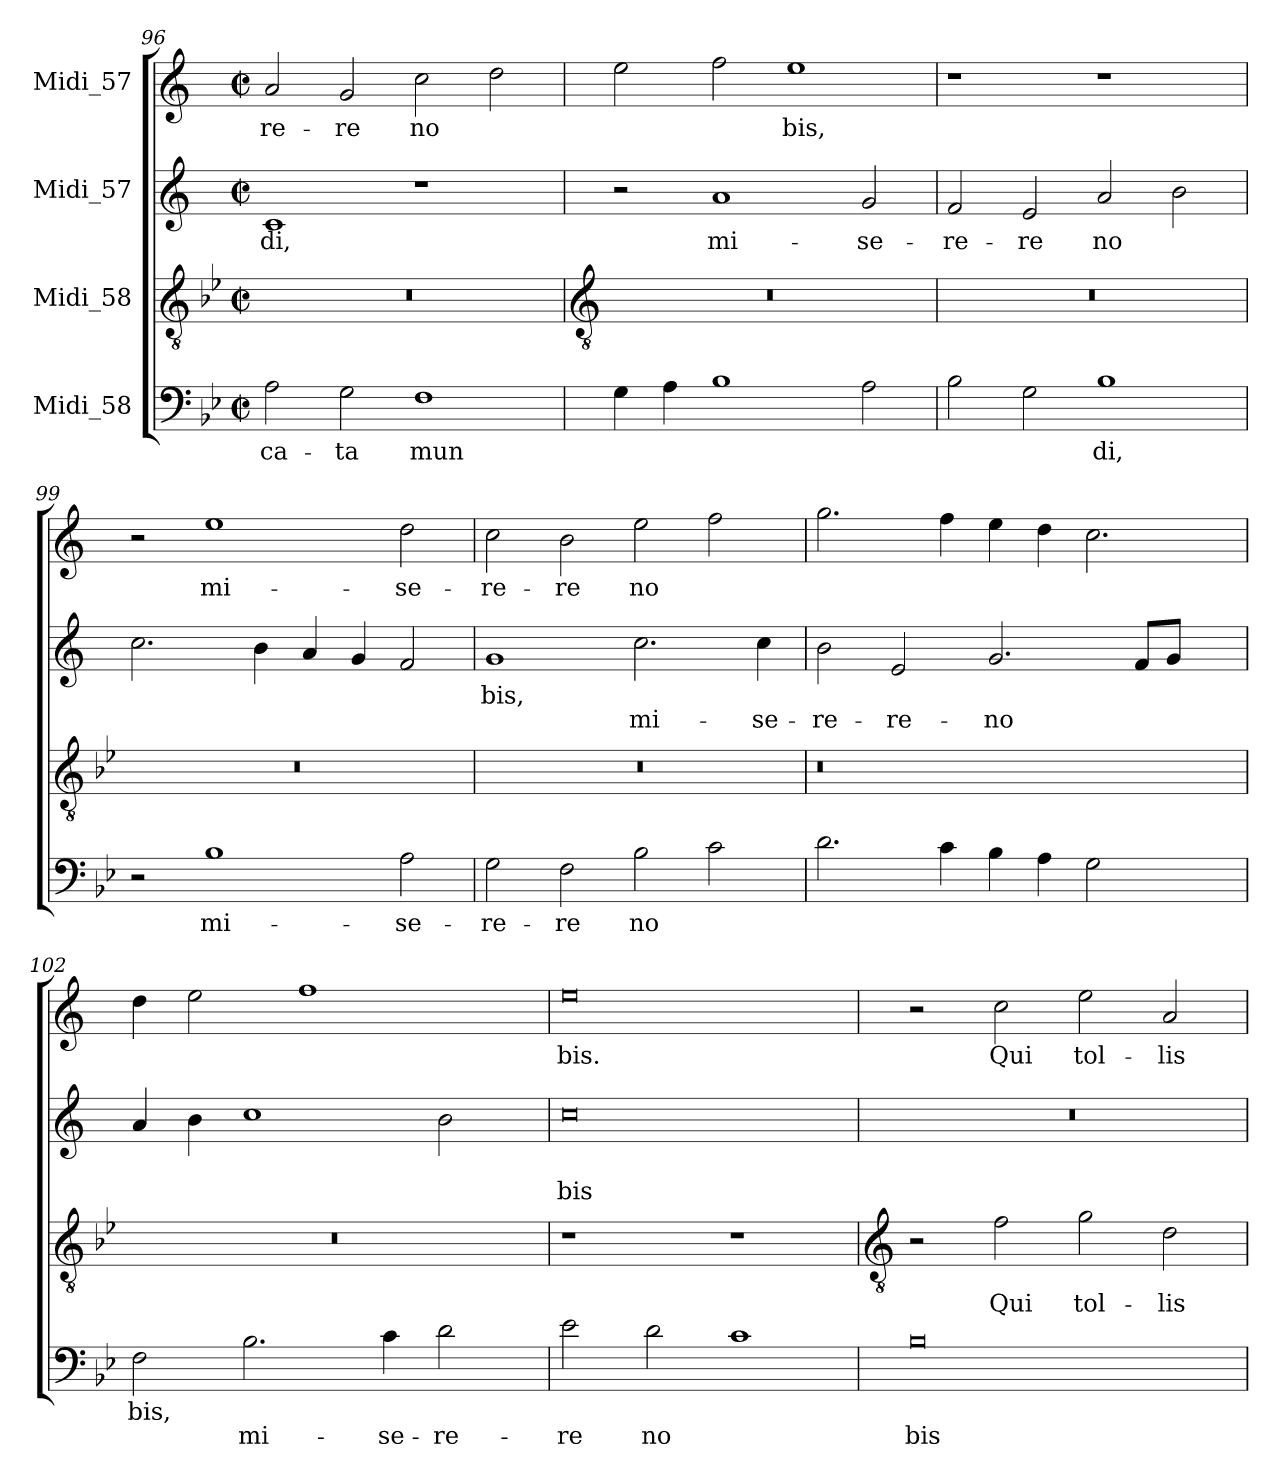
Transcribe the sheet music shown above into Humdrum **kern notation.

**kern	**text	**text	**kern	**text	**kern	**text	**text	**kern	**text
*part4	*part4	*part4	*part3	*part3	*part2	*part2	*part2	*part1	*part1
*staff4	*staff4	*staff4	*staff3	*staff3	*staff2	*staff2	*staff2	*staff1	*staff1
*I"Midi_58	*	*	*I"Midi_58	*	*I"Midi_57	*	*	*I"Midi_57	*
!!LO:LB:g=z
*clefF4	*	*	*clefGv2	*	*clefG2	*	*	*clefG2	*
*	*	*	*	*	*ITrd1c2	*	*	*ITrd1c2	*
*k[b-e-]	*	*	*k[b-e-]	*	*k[b-e-]	*	*	*k[b-e-]	*
*B-:	*	*	*B-:	*	*B-:	*	*	*B-:	*
*M4/2	*	*	*M4/2	*	*M4/2	*	*	*M4/2	*
*met(c|)	*	*	*met(c|)	*	*met(c|)	*	*	*met(c|)	*
=96	=96	=96	=96	=96	=96	=96	=96	=96	=96
!	!LO:LY:b	!	!	!	!	!LO:LY:b	!	!	!LO:LY:b
2A	-ca-	.	0r	.	1B-	di,	.	2g	-re-
!	!LO:LY:b	!	!	!	!	!	!	!	!LO:LY:b
2G	-ta	.	.	.	.	.	.	2f	-re
!	!LO:LY:b	!	!	!	!	!	!	!	!LO:LY:b
1F	mun	.	.	.	1r	.	.	2b-	no
.	.	.	.	.	.	.	.	2cc	.
!!LO:LB:g=z
=97	=97	=97	=97	=97	=97	=97	=97	=97	=97
*	*	*	*clefGv2	*	*	*	*	*	*
4G	.	.	0r	.	2r	.	.	2dd	.
4A	.	.	.	.	.	.	.	.	.
!	!	!	!	!	!	!LO:LY:b	!	!	!
1B-	.	.	.	.	1g	mi-	.	2ee-	.
!	!	!	!	!	!	!	!	!	!LO:LY:b
.	.	.	.	.	.	.	.	1dd	bis,
!	!	!	!	!	!	!LO:LY:b	!	!	!
2A	.	.	.	.	2f	-se-	.	.	.
=98	=98	=98	=98	=98	=98	=98	=98	=98	=98
!	!	!	!	!	!	!LO:LY:b	!	!	!
2B-	.	.	0r	.	2e-	-re-	.	1r	.
!	!	!	!	!	!	!LO:LY:b	!	!	!
2G	.	.	.	.	2d	-re	.	.	.
!	!LO:LY:b	!	!	!	!	!LO:LY:b	!	!	!
1B-	di,	.	.	.	2g	no	.	1r	.
.	.	.	.	.	2a	.	.	.	.
=99	=99	=99	=99	=99	=99	=99	=99	=99	=99
2r	.	.	0r	.	2.b-	.	.	2r	.
!	!LO:LY:b	!	!	!	!	!	!	!	!LO:LY:b
1B-	mi-	.	.	.	.	.	.	1dd	mi-
.	.	.	.	.	4a	.	.	.	.
.	.	.	.	.	4g	.	.	.	.
.	.	.	.	.	4f	.	.	.	.
!	!LO:LY:b	!	!	!	!	!	!	!	!LO:LY:b
2A	-se-	.	.	.	2e-	.	.	2cc	-se-
=100	=100	=100	=100	=100	=100	=100	=100	=100	=100
!	!LO:LY:b	!	!	!	!	!LO:LY:b	!	!	!LO:LY:b
2G	-re-	.	0r	.	1f	bis,	.	2b-	-re-
!	!LO:LY:b	!	!	!	!	!	!	!	!LO:LY:b
2F	-re	.	.	.	.	.	.	2a	-re
!	!LO:LY:b	!	!	!	!	!	!LO:LY:b	!	!LO:LY:b
2B-	no	.	.	.	2.b-	.	mi-	2dd	no
2c	.	.	.	.	.	.	.	2ee-	.
!	!	!	!	!	!	!	!LO:LY:b	!	!
.	.	.	.	.	4b-	.	-se-	.	.
=101	=101	=101	=101	=101	=101	=101	=101	=101	=101
!	!	!	!	!	!	!	!LO:LY:b	!	!
2.d	.	.	0r	.	2a	.	-re-	2.ff	.
!	!	!	!	!	!	!	!LO:LY:b	!	!
.	.	.	.	.	2d	.	-re-	.	.
4c	.	.	.	.	.	.	.	4ee-	.
!	!	!	!	!	!	!	!LO:LY:b	!	!
4B-	.	.	.	.	2.f	.	-no	4dd	.
4A	.	.	.	.	.	.	.	4cc	.
2G	.	.	.	.	.	.	.	2.b-	.
.	.	.	.	.	8e-L	.	.	.	.
.	.	.	.	.	8fJ	.	.	.	.
4ryy	.	.	4ryy	.	4ryy	.	.	.	.
=102	=102	=102	=102	=102	=102	=102	=102	=102	=102
!	!LO:LY:b	!	!	!	!	!	!	!	!
2F	bis,	.	0r	.	4g	.	.	4cc	.
.	.	.	.	.	4a	.	.	2dd	.
!	!	!LO:LY:b	!	!	!	!	!	!	!
2.B-	.	mi-	.	.	1b-	.	.	.	.
.	.	.	.	.	.	.	.	1ee-	.
!	!	!LO:LY:b	!	!	!	!	!	!	!
4c	.	-se-	.	.	.	.	.	.	.
!	!	!LO:LY:b	!	!	!	!	!	!	!
2d	.	-re-	.	.	2a	.	.	.	.
.	.	.	.	.	.	.	.	4ryy	.
!!LO:LB:g=z
=103	=103	=103	=103	=103	=103	=103	=103	=103	=103
!	!	!LO:LY:b	!	!	!	!	!LO:LY:b	!	!LO:LY:b
2e-	.	-re	1r	.	0b-	.	bis	0dd	bis.
!	!	!LO:LY:b	!	!	!	!	!	!	!
2d	.	no	.	.	.	.	.	.	.
1c	.	.	1r	.	.	.	.	.	.
!!LO:LB:g=z
=104	=104	=104	=104	=104	=104	=104	=104	=104	=104
*	*	*	*clefGv2	*	*	*	*	*	*
!	!	!LO:LY:b	!	!	!	!	!	!	!
0B-	.	bis	2r	.	0r	.	.	2r	.
!	!	!	!	!LO:LY:b	!	!	!	!	!LO:LY:b
.	.	.	2f	Qui	.	.	.	2b-	Qui
!	!	!	!	!LO:LY:b	!	!	!	!	!LO:LY:b
.	.	.	2g	tol-	.	.	.	2dd	tol-
!	!	!	!	!LO:LY:b	!	!	!	!	!LO:LY:b
.	.	.	2d	-lis	.	.	.	2g	-lis
=	=	=	=	=	=	=	=	=	=
*-	*-	*-	*-	*-	*-	*-	*-	*-	*-
